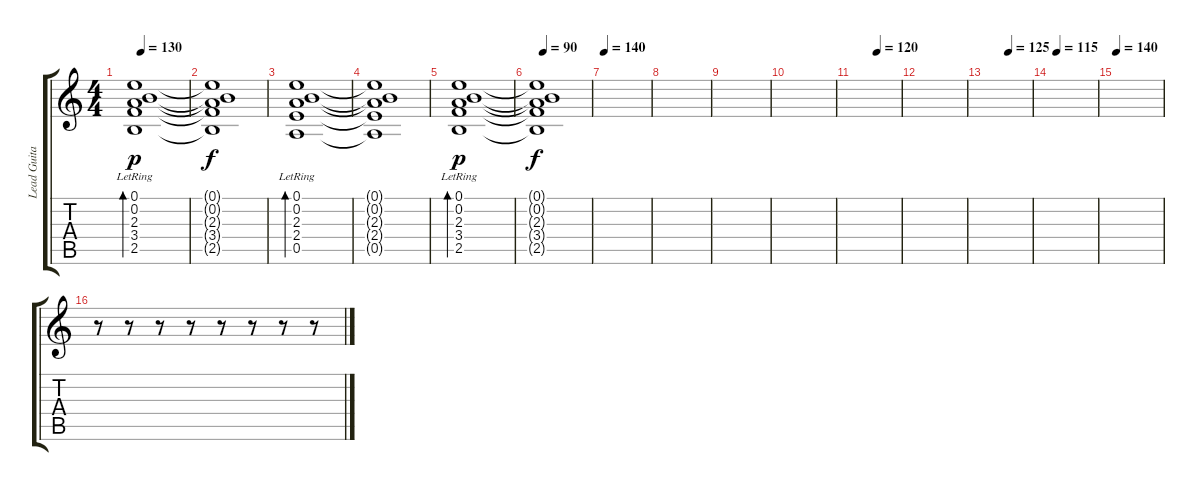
\track ("Lead Guitar" "Lead Guita") {instrument electricguitarclean}
\staff {score tabs}
\tuning (E4 B3 G3 D3 A2 E2) {hide}
\ts (4 4)
\tempo 130
\clef g2
\ks c
(0.1{lr} 0.2{lr} 2.3{lr} 3.4{lr} 2.5{lr}).1{bd 480 dy p} |
(0.1{t} 0.2{t} 2.3{t} 3.4{t} 2.5{t}).1{dy f} |
(0.1{lr} 0.2{lr} 2.3{lr} 2.4{lr} 0.5{lr}).1{bd 480 instrument acousticguitarnylon} |
(0.1{t} 0.2{t} 2.3{t} 2.4{t} 0.5{t}).1 |
(0.1{lr} 0.2{lr} 2.3{lr} 3.4{lr} 2.5{lr}).1{bd 480 dy p} |
\tempo 90
(0.1{t} 0.2{t} 2.3{t} 3.4{t} 2.5{t}).1{dy f} |
\tempo 140
|
|
|
|
\tempo (120 0.5)
|
|
\tempo (125 0.5)
|
\tempo (115 0.125)
|
\tempo 140
|
r.8{volume 0 instrument distortionguitar} r.8 r.8 r.8 r.8 r.8 r.8{volume 2 instrument overdrivenguitar} r.8
